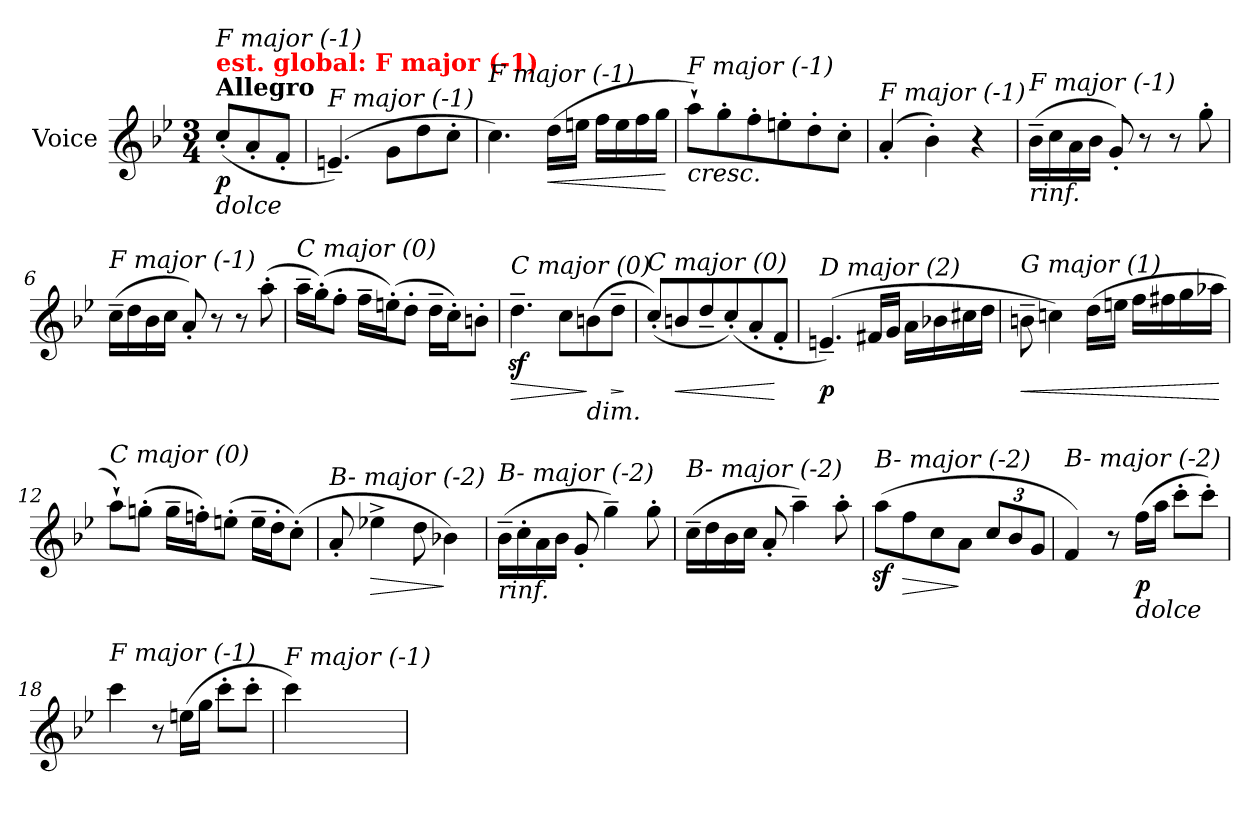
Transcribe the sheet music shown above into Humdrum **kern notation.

**kern	**dynam
*part1	*part1
*staff1	*staff1
*I"Voice	*
*I'V	*
*clefG2	*
*k[b-e-]	*
*B-:	*
*M3/4	*
=	=
!LO:TX:a:B:t=Allegro	!
!LO:TX:b:i:t=dolce	!
!LO:TX:a:B:color=#FF0000:t=est. global&colon; F major (-1)	!
!LO:TX:i:t=F major (-1)	!
!	!LO:DY:b
(<8cc'</L	p
8a'</	.
8f'</J	.
=1	=1
!LO:TX:i:t=F major (-1)	!
(>4.en~</)	.
8g\L	.
8dd\	.
8cc'>\J	.
=2	=2
!LO:TX:i:t=F major (-1)	!
4.cc\)	.
!	!LO:HP:b
(>16dd\LL	<
16een\JJ	.
16ff\LL	.
16ee\	.
16ff\	.
16gg\JJ	.
.	[
=3	=3
!LO:TX:b:i:t=cresc.	!
!LO:TX:i:t=F major (-1)	!
8aa`>\L)	.
8gg'>\	.
8ff'>\	.
8een'>\	.
8dd'>\	.
8cc'>\J	.
=4	=4
!LO:TX:i:t=F major (-1)	!
(>4a'</	.
4b-'>\)	.
4r	.
=5	=5
!LO:TX:b:i:t=rinf.	!
!LO:TX:i:t=F major (-1)	!
(>16b-~>\LL	.
16cc\	.
16a\	.
16b-\JJ	.
8g'</)	.
8r	.
8r	.
8gg'>\	.
!!LO:LB:g=z
=6	=6
!LO:TX:i:t=F major (-1)	!
(>16cc~>\LL	.
16dd\	.
16b-\	.
16cc\JJ	.
8a'</)	.
8r	.
8r	.
(>8aa'>\	.
=7	=7
!LO:TX:i:t=C major (0)	!
16aa~>\LL	.
(>16gg'>\J)	.
8ff'>\J	.
16ff~>\LL	.
(>16een'>\J)	.
8dd'>\J	.
16dd~>\LL	.
16cc'>\J)	.
8bn'>\J	.
=8	=8
!LO:TX:i:t=C major (0)	!
!	!LO:HP:b
4.ddz<~>\	>
8cc\L	.
!LO:TX:b:i:t=dim.	!
(>8bn\	]
!	!LO:HP:b
8dd~>\J	>
.	]
=9	=9
!LO:TX:i:t=C major (0)	!
(<8cc'</L)	.
!	!LO:HP:b
8bn/	<
8dd~</	.
(<8cc'</)	.
8a'</	.
8f'</J	[
=10	=10
!LO:TX:i:t=D major (2)	!
!	!LO:DY:b
(>4.en~</)	p
16f#X/LL	.
16g/JJ	.
16a\LL	.
16b-X\	.
16cc#X\	.
16dd\JJ	.
!!LO:LB:g=z
=11	=11
!LO:TX:i:t=G major (1)	!
!	!LO:HP:b
8bn~>\	<
4ccn\)	.
(>16dd\LL	.
16een\JJ	.
16ff\LL	.
16ff#X\	.
16gg\	.
16aa-Xi\JJ	.
.	[
=12	=12
!LO:TX:i:t=C major (0)	!
8aa`>\L)	.
(>8ggn'>\J	.
16gg~>\LL	.
16ffn'>\J)	.
(>8een'>\J	.
16ee~>\LL	.
16dd'>\J	.
(>8cc'>\J)	.
=13	=13
!LO:TX:i:t=B- major (-2)	!
8a'</	.
!	!LO:HP:b
4ee-X^>\	>
8dd\	.
4b-X\)	]
=14	=14
!LO:TX:b:i:t=rinf.	!
!LO:TX:i:t=B- major (-2)	!
(>16b-~>\LL	.
16cc'>\	.
16a\	.
16b-\JJ	.
8g'</	.
4gg~>\)	.
8gg'>\	.
!!LO:LB:g=z
=15	=15
!LO:TX:i:t=B- major (-2)	!
(>16cc~>\LL	.
16dd\	.
16b-\	.
16cc\JJ	.
8a'</	.
4aa~>\)	.
8aa'>\	.
=16	=16
!LO:TX:i:t=B- major (-2)	!
(>8aaz<\L	.
!	!LO:HP:b
8ff\	>
8cc\	.
8a\J	]
*Xbrackettup	*
12cc/L	.
12b-/	.
12g/J	.
=17	=17
!LO:TX:i:t=B- major (-2)	!
4f/)	.
8r	.
!LO:TX:b:i:t=dolce	!
!	!LO:DY:b
(>16ff\LL	p
16aa\JJ	.
8ccc'>\L	.
8ccc'>\J)	.
=18	=18
!LO:TX:i:t=F major (-1)	!
4ccc\	.
8r	.
(>16een\LL	.
16gg\JJ	.
8ccc'>\L	.
8ccc'>\J	.
=19	=19
!LO:TX:i:t=F major (-1)	!
4ccc\)	.
=	=
*-	*-
